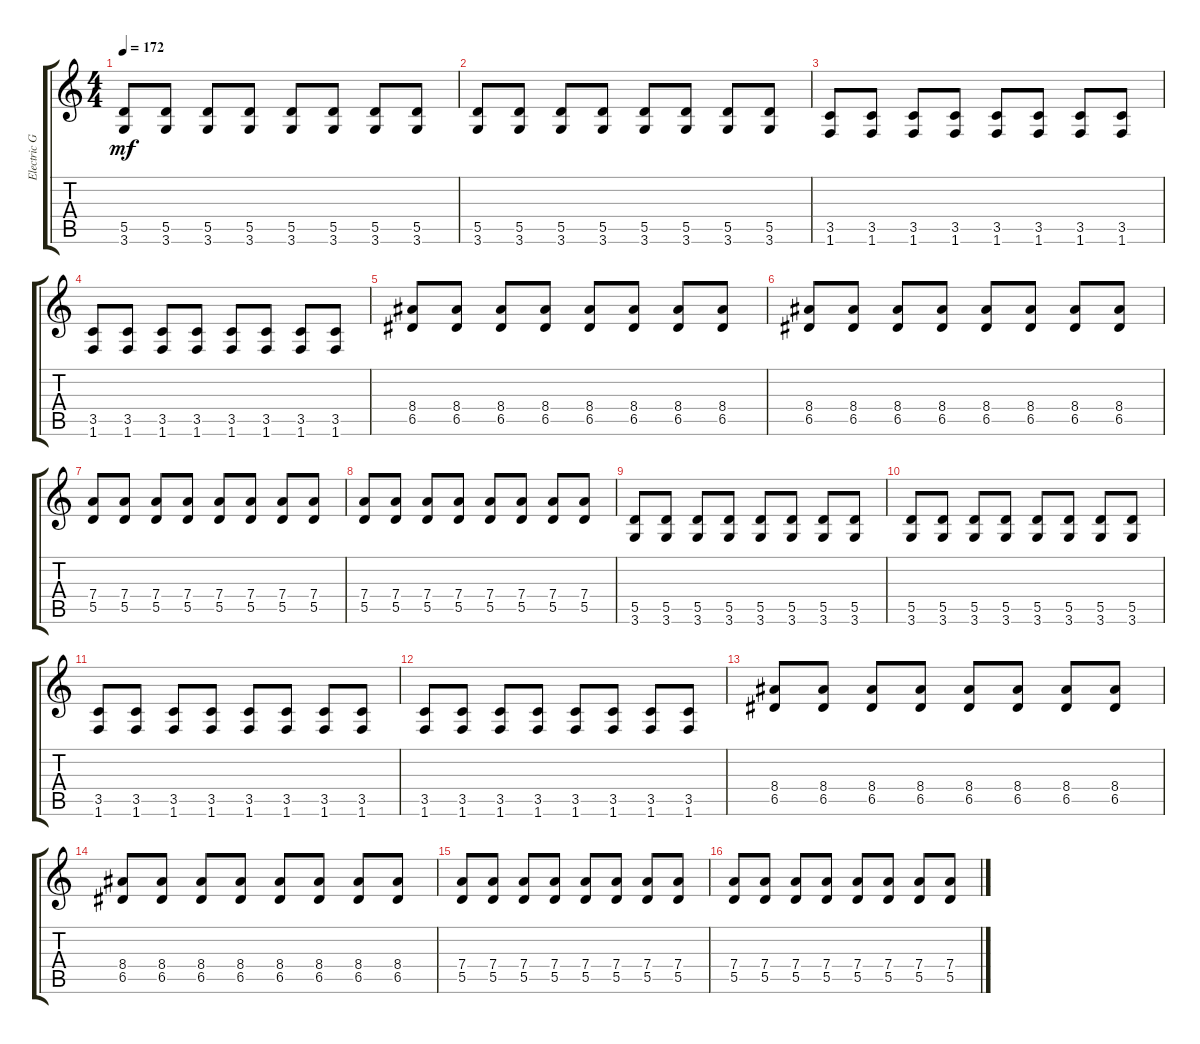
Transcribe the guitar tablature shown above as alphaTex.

\track ("Electric Guitar" "Electric G") {instrument distortionguitar}
\staff {score tabs}
\tuning (E4 B3 G3 D3 A2 E2) {hide}
\ts (4 4)
\tempo 172
\clef g2
\ks c
(5.5 3.6).8{dy mf} (5.5 3.6).8 (5.5 3.6).8 (5.5 3.6).8 (5.5 3.6).8 (5.5 3.6).8 (5.5 3.6).8 (5.5 3.6).8 |
(5.5 3.6).8 (5.5 3.6).8 (5.5 3.6).8 (5.5 3.6).8 (5.5 3.6).8 (5.5 3.6).8 (5.5 3.6).8 (5.5 3.6).8 |
(3.5 1.6).8 (3.5 1.6).8 (3.5 1.6).8 (3.5 1.6).8 (3.5 1.6).8 (3.5 1.6).8 (3.5 1.6).8 (3.5 1.6).8 |
(3.5 1.6).8 (3.5 1.6).8 (3.5 1.6).8 (3.5 1.6).8 (3.5 1.6).8 (3.5 1.6).8 (3.5 1.6).8 (3.5 1.6).8 |
(8.4 6.5).8 (8.4 6.5).8 (8.4 6.5).8 (8.4 6.5).8 (8.4 6.5).8 (8.4 6.5).8 (8.4 6.5).8 (8.4 6.5).8 |
(8.4 6.5).8 (8.4 6.5).8 (8.4 6.5).8 (8.4 6.5).8 (8.4 6.5).8 (8.4 6.5).8 (8.4 6.5).8 (8.4 6.5).8 |
(7.4 5.5).8 (7.4 5.5).8 (7.4 5.5).8 (7.4 5.5).8 (7.4 5.5).8 (7.4 5.5).8 (7.4 5.5).8 (7.4 5.5).8 |
(7.4 5.5).8 (7.4 5.5).8 (7.4 5.5).8 (7.4 5.5).8 (7.4 5.5).8 (7.4 5.5).8 (7.4 5.5).8 (7.4 5.5).8 |
(5.5 3.6).8 (5.5 3.6).8 (5.5 3.6).8 (5.5 3.6).8 (5.5 3.6).8 (5.5 3.6).8 (5.5 3.6).8 (5.5 3.6).8 |
(5.5 3.6).8 (5.5 3.6).8 (5.5 3.6).8 (5.5 3.6).8 (5.5 3.6).8 (5.5 3.6).8 (5.5 3.6).8 (5.5 3.6).8 |
(3.5 1.6).8 (3.5 1.6).8 (3.5 1.6).8 (3.5 1.6).8 (3.5 1.6).8 (3.5 1.6).8 (3.5 1.6).8 (3.5 1.6).8 |
(3.5 1.6).8 (3.5 1.6).8 (3.5 1.6).8 (3.5 1.6).8 (3.5 1.6).8 (3.5 1.6).8 (3.5 1.6).8 (3.5 1.6).8 |
(8.4 6.5).8 (8.4 6.5).8 (8.4 6.5).8 (8.4 6.5).8 (8.4 6.5).8 (8.4 6.5).8 (8.4 6.5).8 (8.4 6.5).8 |
(8.4 6.5).8 (8.4 6.5).8 (8.4 6.5).8 (8.4 6.5).8 (8.4 6.5).8 (8.4 6.5).8 (8.4 6.5).8 (8.4 6.5).8 |
(7.4 5.5).8 (7.4 5.5).8 (7.4 5.5).8 (7.4 5.5).8 (7.4 5.5).8 (7.4 5.5).8 (7.4 5.5).8 (7.4 5.5).8 |
(7.4 5.5).8 (7.4 5.5).8 (7.4 5.5).8 (7.4 5.5).8 (7.4 5.5).8 (7.4 5.5).8 (7.4 5.5).8 (7.4 5.5).8
